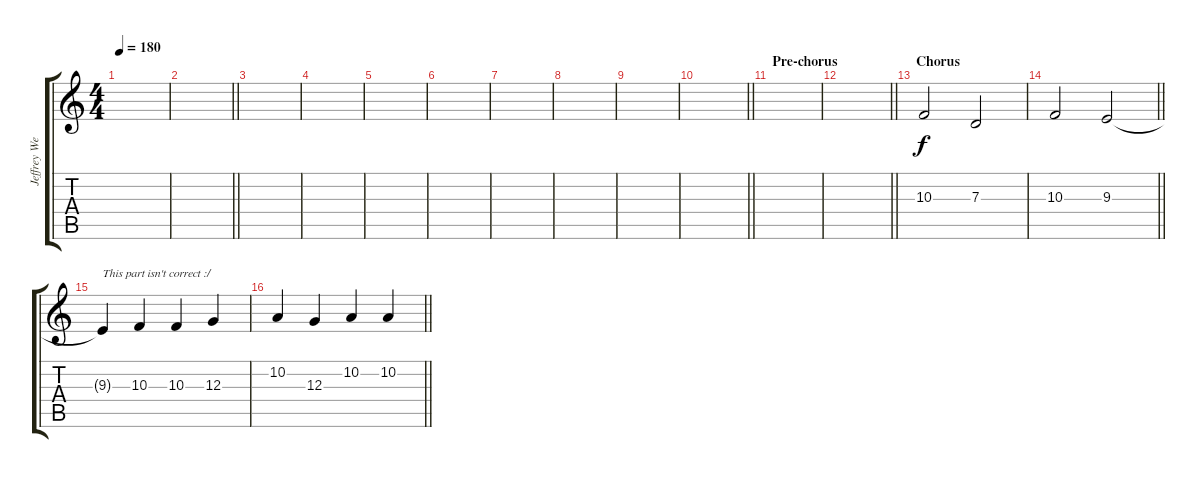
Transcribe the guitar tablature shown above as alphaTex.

\track ("Jeffrey Wellfare" "Jeffrey We") {instrument voiceoohs}
\staff {score tabs}
\tuning (E4 B3 G3 D3 A2 D2) {hide}
\ts (4 4)
\tempo 180
\clef g2
\ks c
|
\barLineRight lightlight
|
|
|
|
|
|
|
|
\barLineRight lightlight
|
\section ("" "Pre-chorus")
|
\barLineRight lightlight
|
\section ("" "Chorus")
10.3.2 7.3.2 |
\barLineRight lightlight
10.3.2 9.3.2 |
9.3{t}.4{txt "This part isn't correct :/"} 10.3.4 10.3.4 12.3.4 |
\barLineRight lightlight
10.2.4 12.3.4 10.2.4 10.2.4
